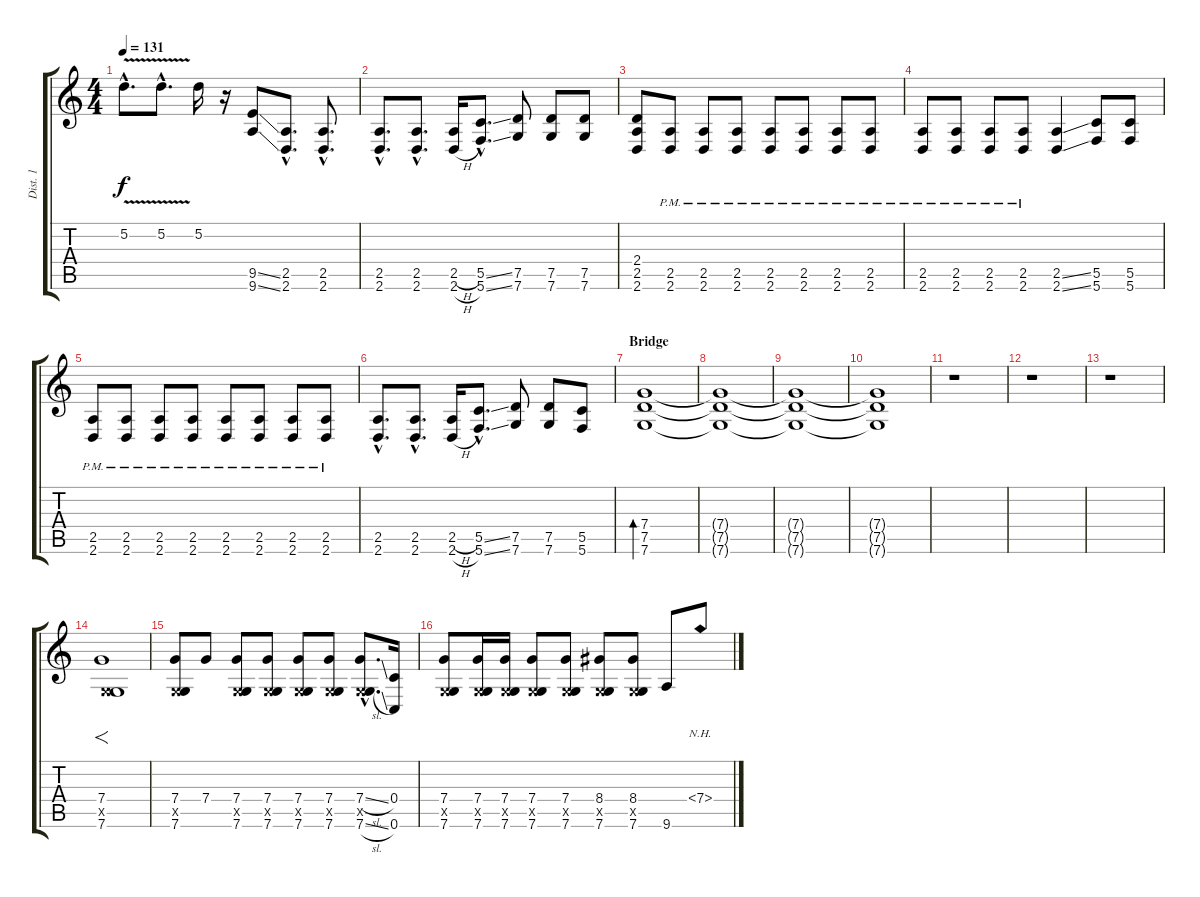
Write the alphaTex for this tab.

\track ("Dist. 1" "Dist. 1") {instrument distortionguitar}
\staff {score tabs}
\tuning (D4 A3 F3 C3 G2 C2) {hide}
\ts (4 4)
\tempo 131
\clef g2
\ks c
5.2{v hac}.8{d dy f} 5.2{v hac}.8{d} 5.2.16 r.16 (9.5{ss} 9.6{ss}).8 (2.5{hac} 2.6{hac}).8{d} (2.5{hac} 2.6{hac}).8{d} |
(2.5{hac} 2.6{hac}).8{d} (2.5{hac} 2.6{hac}).8{d} (2.5{h} 2.6{h}).16 (5.5{ss hac} 5.6{ss hac}).8{d} (7.5 7.6).8 (7.5 7.6).8 (7.5 7.6).8 |
(2.4 2.5 2.6).8 (2.5{pm} 2.6{pm}).8 (2.5{pm} 2.6{pm}).8 (2.5{pm} 2.6{pm}).8 (2.5{pm} 2.6{pm}).8 (2.5{pm} 2.6{pm}).8 (2.5{pm} 2.6{pm}).8 (2.5{pm} 2.6{pm}).8 |
(2.5{pm} 2.6{pm}).8 (2.5{pm} 2.6{pm}).8 (2.5{pm} 2.6{pm}).8 (2.5{pm} 2.6{pm}).8 (2.5{ss} 2.6{ss}).4 (5.5 5.6).8 (5.5 5.6).8 |
(2.5{pm} 2.6{pm}).8 (2.5{pm} 2.6{pm}).8 (2.5{pm} 2.6{pm}).8 (2.5{pm} 2.6{pm}).8 (2.5{pm} 2.6{pm}).8 (2.5{pm} 2.6{pm}).8 (2.5{pm} 2.6{pm}).8 (2.5{pm} 2.6{pm}).8 |
(2.5{hac} 2.6{hac}).8{d} (2.5{hac} 2.6{hac}).8{d} (2.5{h} 2.6{h}).16 (5.5{ss hac} 5.6{ss hac}).8{d} (7.5 7.6).8 (7.5 7.6).8 (5.5 5.6).8 |
\section ("" "Bridge")
(7.4 7.5 7.6).1{bd 240} |
(7.4{t} 7.5{t} 7.6{t}).1 |
(7.4{t} 7.5{t} 7.6{t}).1 |
(7.4{t} 7.5{t} 7.6{t}).1 |
r.1 |
r.1 |
r.1 |
(7.4 0.5{x} 7.6).1{f} |
(7.4 0.5{x} 7.6).8 7.4.8 (7.4 0.5{x} 7.6).8 (7.4 0.5{x} 7.6).8 (7.4 0.5{x} 7.6).8 (7.4 0.5{x} 7.6).8 (7.4{sl hac} 0.5{hac x} 7.6{sl hac}).8{d} (0.4 0.6).16 |
(7.4 0.5{x} 7.6).8 (7.4 0.5{x} 7.6).16 (7.4 0.5{x} 7.6).16 (7.4 0.5{x} 7.6).8 (7.4 0.5{x} 7.6).8 (8.4 0.5{x} 7.6).8 (8.4 0.5{x} 7.6).8 9.6.8 7.4{nh}.8
